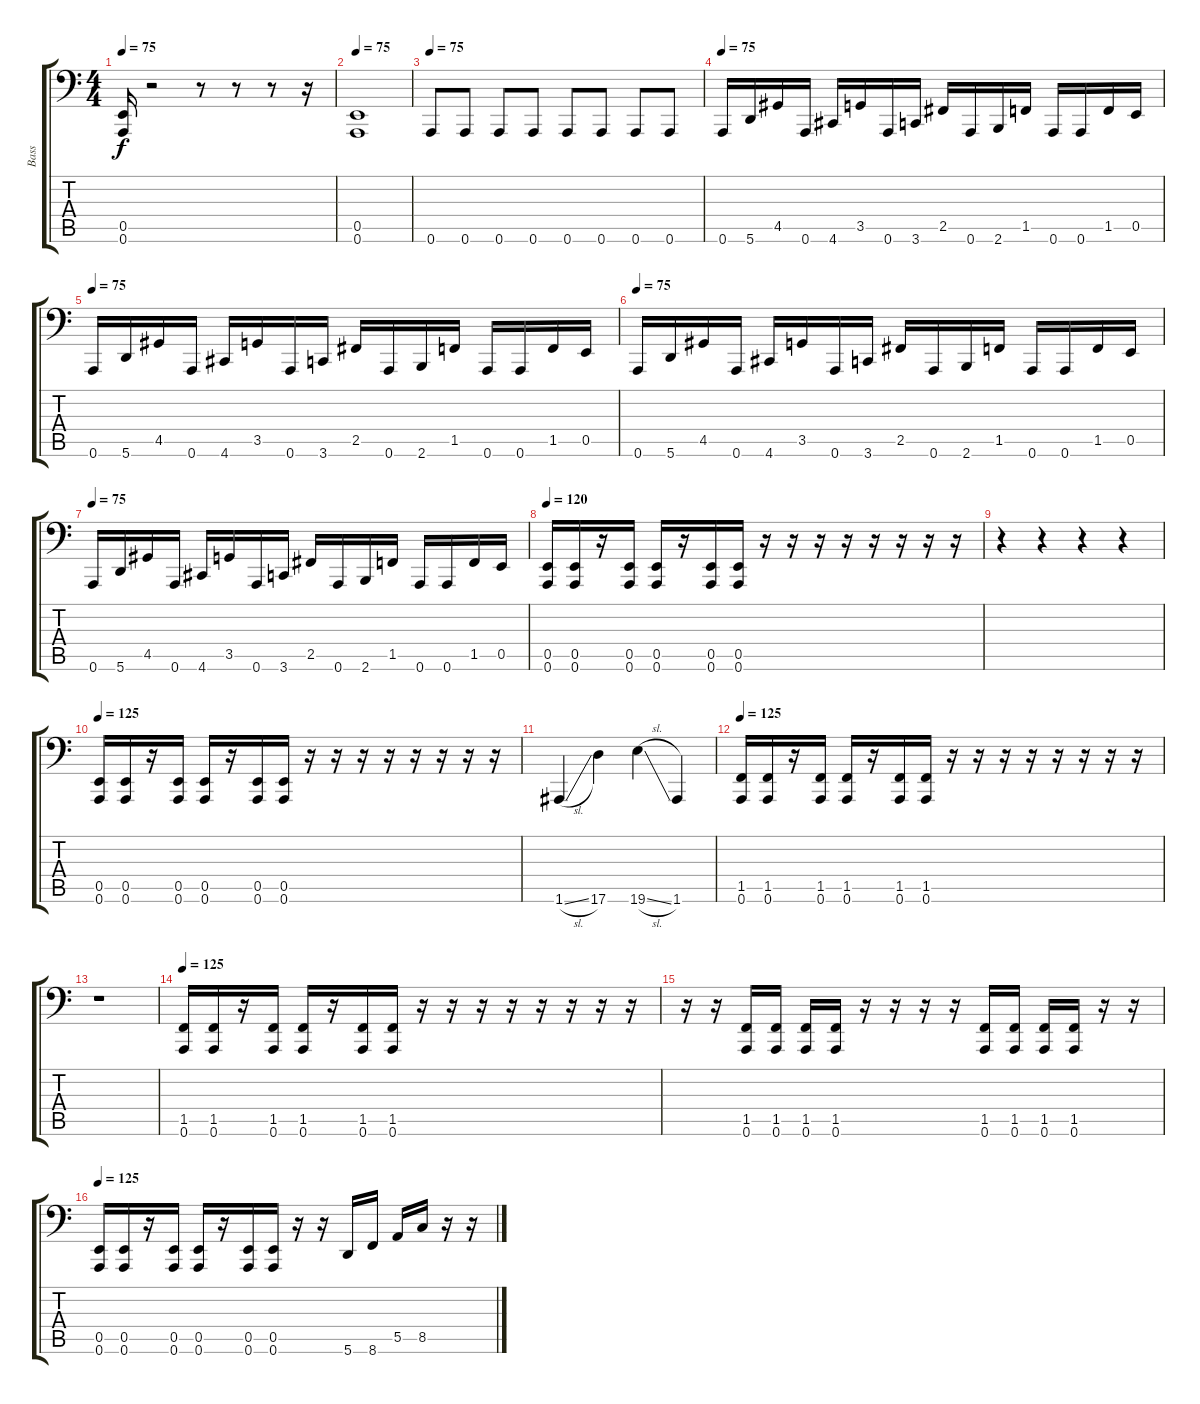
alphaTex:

\track ("Bass" "Bass") {instrument electricbasspick}
\staff {score tabs}
\tuning (B2 Gb2 D2 A1 E1 A0) {hide}
\ts (4 4)
\tempo 75
\clef f4
\ks c
(0.5 0.6).16{dy f} r.2 r.8 r.8 r.8 r.16 |
\tempo 75
(0.5 0.6).1 |
\tempo 75
0.6.8 0.6.8 0.6.8 0.6.8 0.6.8 0.6.8 0.6.8 0.6.8 |
\tempo 75
0.6.16 5.6.16 4.5.16 0.6.16 4.6.16 3.5.16 0.6.16 3.6.16 2.5.16 0.6.16 2.6.16 1.5.16 0.6.16 0.6.16 1.5.16 0.5.16 |
\tempo 75
0.6.16 5.6.16 4.5.16 0.6.16 4.6.16 3.5.16 0.6.16 3.6.16 2.5.16 0.6.16 2.6.16 1.5.16 0.6.16 0.6.16 1.5.16 0.5.16 |
\tempo 75
0.6.16 5.6.16 4.5.16 0.6.16 4.6.16 3.5.16 0.6.16 3.6.16 2.5.16 0.6.16 2.6.16 1.5.16 0.6.16 0.6.16 1.5.16 0.5.16 |
\tempo 75
0.6.16 5.6.16 4.5.16 0.6.16 4.6.16 3.5.16 0.6.16 3.6.16 2.5.16 0.6.16 2.6.16 1.5.16 0.6.16 0.6.16 1.5.16 0.5.16 |
\tempo 120
(0.5 0.6).16 (0.5 0.6).16 r.16 (0.5 0.6).16 (0.5 0.6).16 r.16 (0.5 0.6).16 (0.5 0.6).16 r.16 r.16 r.16 r.16 r.16 r.16 r.16 r.16 |
r.4 r.4 r.4 r.4 |
\tempo 125
(0.5 0.6).16 (0.5 0.6).16 r.16 (0.5 0.6).16 (0.5 0.6).16 r.16 (0.5 0.6).16 (0.5 0.6).16 r.16 r.16 r.16 r.16 r.16 r.16 r.16 r.16 |
1.6{sl}.4 17.6.4 19.6{sl}.4 1.6.4 |
\tempo 125
(1.5 0.6).16 (1.5 0.6).16 r.16 (1.5 0.6).16 (1.5 0.6).16 r.16 (1.5 0.6).16 (1.5 0.6).16 r.16 r.16 r.16 r.16 r.16 r.16 r.16 r.16 |
r.1 |
\tempo 125
(1.5 0.6).16 (1.5 0.6).16 r.16 (1.5 0.6).16 (1.5 0.6).16 r.16 (1.5 0.6).16 (1.5 0.6).16 r.16 r.16 r.16 r.16 r.16 r.16 r.16 r.16 |
r.16 r.16 (1.5 0.6).16 (1.5 0.6).16 (1.5 0.6).16 (1.5 0.6).16 r.16 r.16 r.16 r.16 (1.5 0.6).16 (1.5 0.6).16 (1.5 0.6).16 (1.5 0.6).16 r.16 r.16 |
\tempo 125
(0.5 0.6).16 (0.5 0.6).16 r.16 (0.5 0.6).16 (0.5 0.6).16 r.16 (0.5 0.6).16 (0.5 0.6).16 r.16 r.16 5.6.16 8.6.16 5.5.16 8.5.16 r.16 r.16
